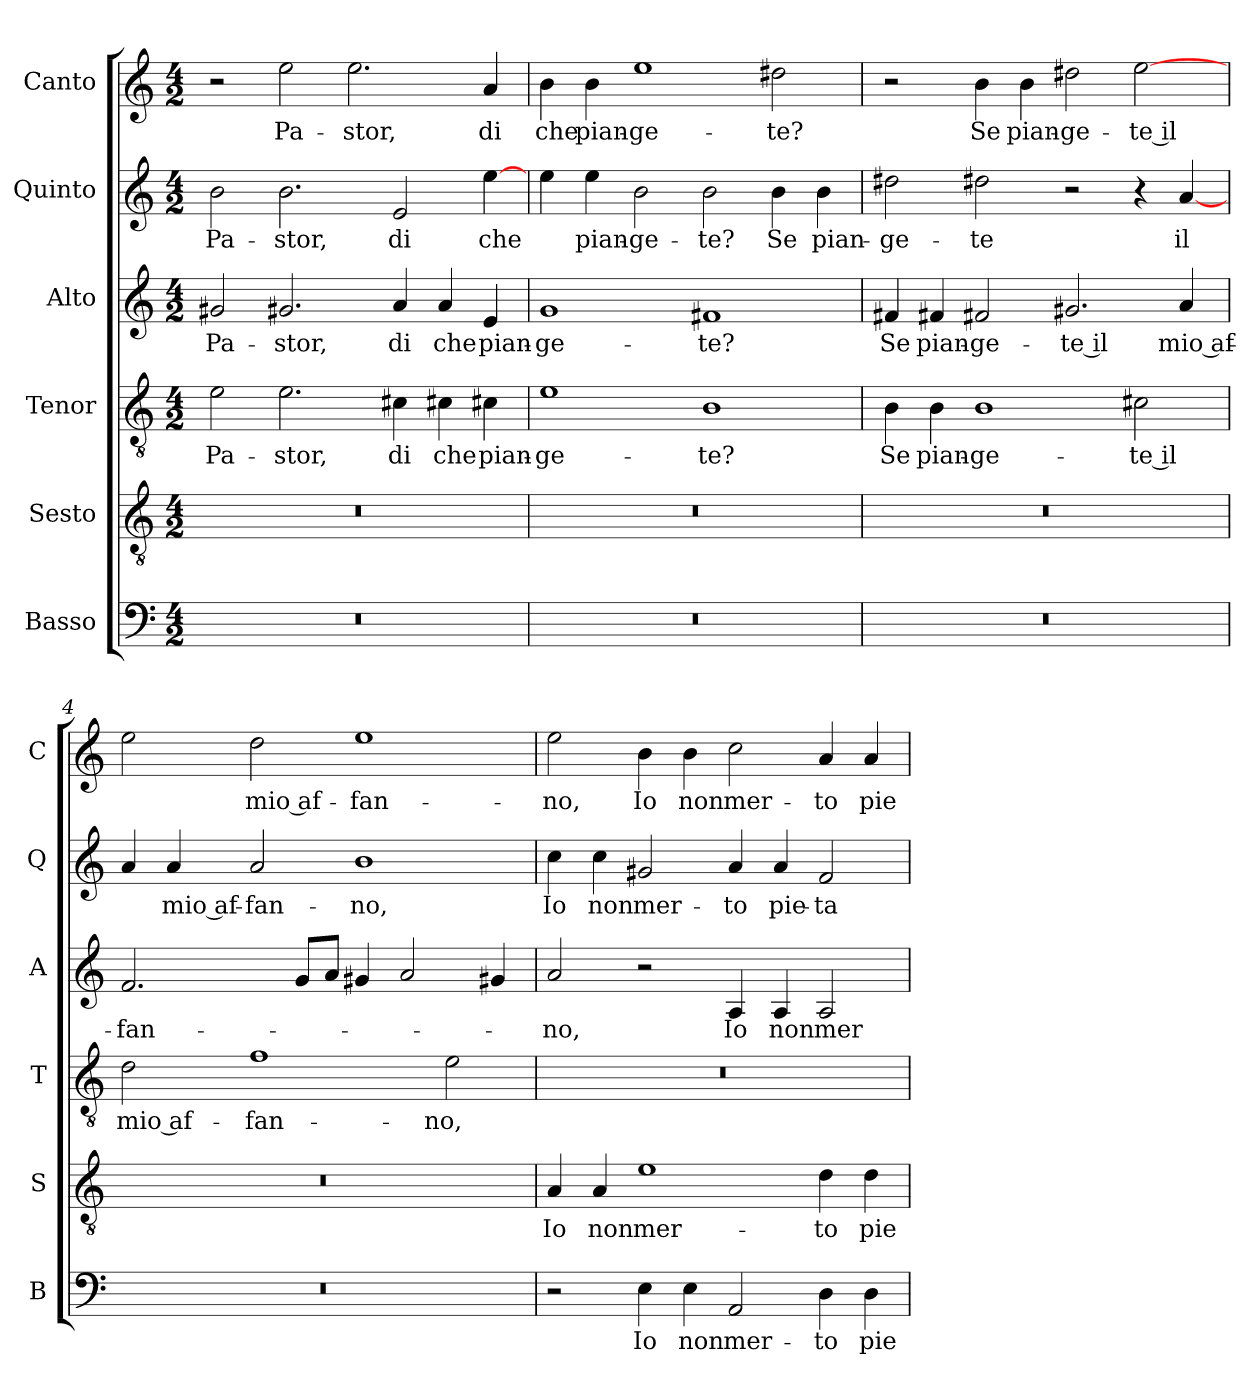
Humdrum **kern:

**kern	**text	**kern	**text	**kern	**text	**kern	**text	**kern	**text	**kern	**text
*part6	*part6	*part5	*part5	*part4	*part4	*part3	*part3	*part2	*part2	*part1	*part1
*staff6	*staff6	*staff5	*staff5	*staff4	*staff4	*staff3	*staff3	*staff2	*staff2	*staff1	*staff1
*I"Basso	*	*I"Sesto	*	*I"Tenor	*	*I"Alto	*	*I"Quinto	*	*I"Canto	*
*I'B	*	*I'S	*	*I'T	*	*I'A	*	*I'Q	*	*I'C	*
*clefF4	*	*clefGv2	*	*clefGv2	*	*clefG2	*	*clefG2	*	*clefG2	*
*k[]	*	*k[]	*	*k[]	*	*k[]	*	*k[]	*	*k[]	*
*C:	*	*C:	*	*C:	*	*C:	*	*C:	*	*C:	*
*M4/2	*	*M4/2	*	*M4/2	*	*M4/2	*	*M4/2	*	*M4/2	*
=1	=1	=1	=1	=1	=1	=1	=1	=1	=1	=1	=1
0r	.	0r	.	2e	Pa-	2g#X	Pa-	2b	Pa-	2r	.
.	.	.	.	2.e	-stor,	2.g#X	-stor,	2.b	-stor,	2ee	Pa-
.	.	.	.	.	.	.	.	.	.	2.ee	-stor,
.	.	.	.	4c#X	di	4a	di	2e	di	.	.
.	.	.	.	4c#X	che	4a	che	.	.	.	.
.	.	.	.	4c#X	pian-	4e	pian-	[4ee	che	4a	di
=2	=2	=2	=2	=2	=2	=2	=2	=2	=2	=2	=2
0r	.	0r	.	1e	-ge-	1g	-ge-	4ee	.	4b	che
.	.	.	.	.	.	.	.	4ee	pian-	4b	pian-
.	.	.	.	.	.	.	.	2b	-ge-	1ee	-ge-
.	.	.	.	1B	-te?	1f#X	-te?	2b	-te?	.	.
.	.	.	.	.	.	.	.	4b	Se	2dd#X	-te?
.	.	.	.	.	.	.	.	4b	pian-	.	.
=3	=3	=3	=3	=3	=3	=3	=3	=3	=3	=3	=3
0r	.	0r	.	4B	Se	4f#X	Se	2dd#X	-ge-	2r	.
.	.	.	.	4B	pian-	4f#X	pian-	.	.	.	.
.	.	.	.	1B	-ge-	2f#X	-ge-	2dd#X	-te	4b	Se
.	.	.	.	.	.	.	.	.	.	4b	pian-
.	.	.	.	.	.	2.g#X	-te il	2r	.	2dd#X	-ge-
.	.	.	.	2c#X	-te il	.	.	4r	.	[2ee	-te il
.	.	.	.	.	.	4a	mio af-	[4a	il	.	.
=4	=4	=4	=4	=4	=4	=4	=4	=4	=4	=4	=4
0r	.	0r	.	2d	mio af-	2.f	-fan-	4a	.	2ee	.
.	.	.	.	.	.	.	.	4a	mio af-	.	.
.	.	.	.	1f	-fan-	.	.	2a	-fan-	2dd	mio af-
.	.	.	.	.	.	8gL	.	.	.	.	.
.	.	.	.	.	.	8aJ	.	.	.	.	.
.	.	.	.	.	.	4g#X	.	1b	-no,	1ee	-fan-
.	.	.	.	.	.	2a	.	.	.	.	.
.	.	.	.	2e	-no,	.	.	.	.	.	.
.	.	.	.	.	.	4g#X	.	.	.	.	.
=5	=5	=5	=5	=5	=5	=5	=5	=5	=5	=5	=5
2r	.	4A	Io	0r	.	2a	-no,	4cc	Io	2ee	-no,
.	.	4A	non	.	.	.	.	4cc	non	.	.
4E	Io	1e	mer-	.	.	2r	.	2g#X	mer-	4b	Io
4E	non	.	.	.	.	.	.	.	.	4b	non
2AA	mer-	.	.	.	.	4A	Io	4a	-to	2cc	mer-
.	.	.	.	.	.	4A	non	4a	pie-	.	.
4D	-to	4d	-to	.	.	2A	mer-	2f	-ta-	4a	-to
4D	pie-	4d	pie-	.	.	.	.	.	.	4a	pie-
=	=	=	=	=	=	=	=	=	=	=	=
*-	*-	*-	*-	*-	*-	*-	*-	*-	*-	*-	*-
